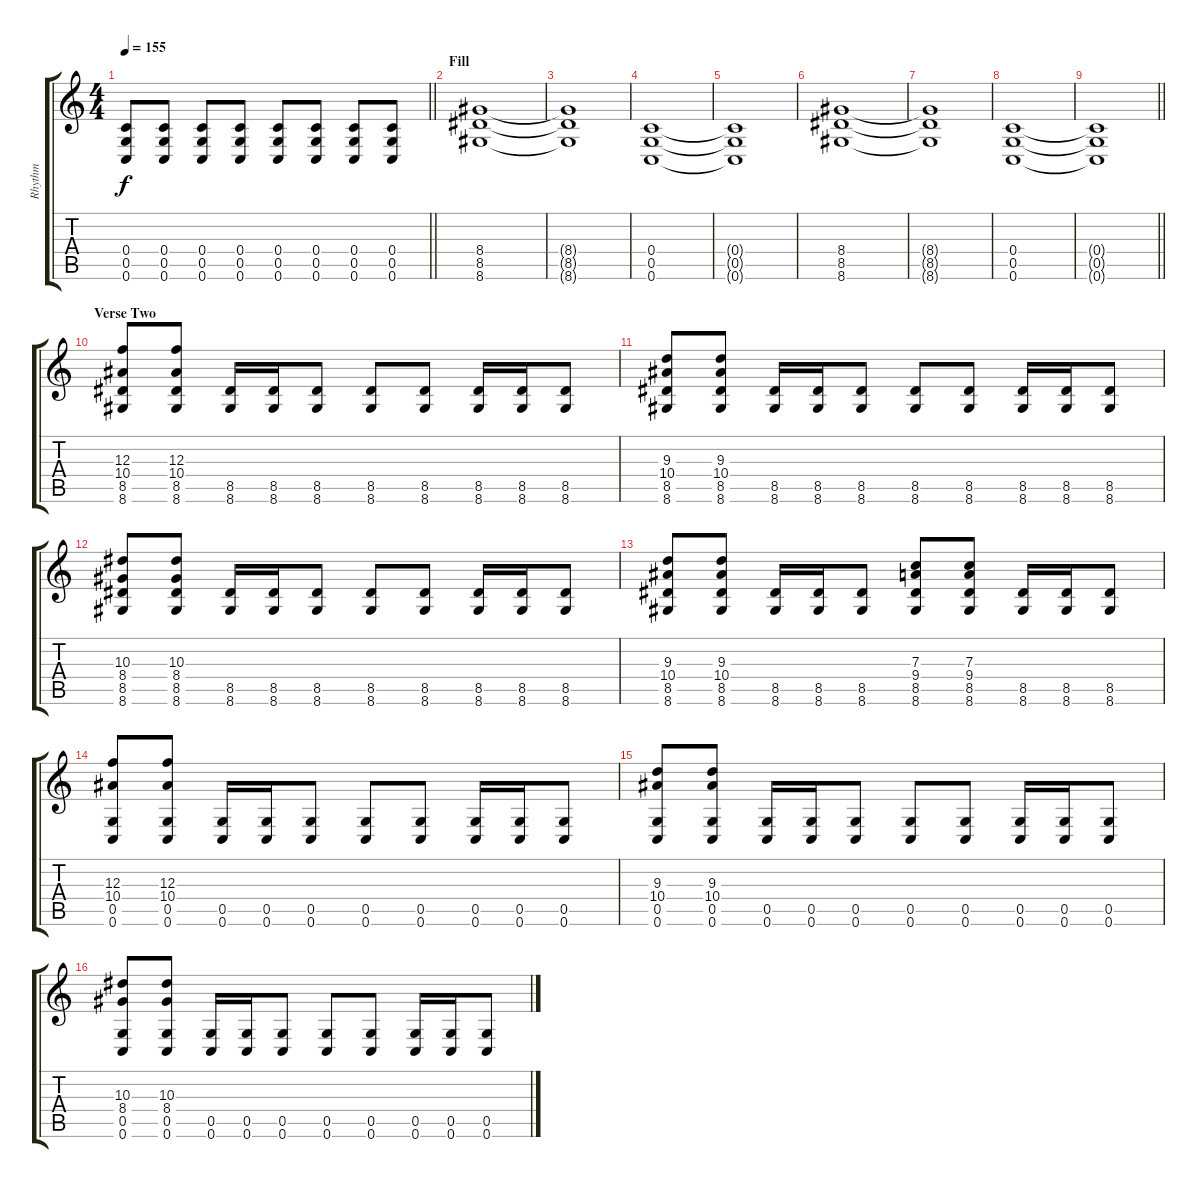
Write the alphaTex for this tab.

\track ("Rhythm" "Rhythm") {instrument overdrivenguitar}
\staff {score tabs}
\tuning (D4 A3 F3 C3 G2 C2) {hide}
\ts (4 4)
\tempo 155
\clef g2
\barLineRight lightlight
\ks c
(0.4 0.5 0.6).8{dy f} (0.4 0.5 0.6).8 (0.4 0.5 0.6).8 (0.4 0.5 0.6).8 (0.4 0.5 0.6).8 (0.4 0.5 0.6).8 (0.4 0.5 0.6).8 (0.4 0.5 0.6).8 |
\section ("" "Fill")
(8.4 8.5 8.6).1 |
(8.4{t} 8.5{t} 8.6{t}).1 |
(0.4 0.5 0.6).1 |
(0.4{t} 0.5{t} 0.6{t}).1 |
(8.4 8.5 8.6).1 |
(8.4{t} 8.5{t} 8.6{t}).1 |
(0.4 0.5 0.6).1 |
\barLineRight lightlight
(0.4{t} 0.5{t} 0.6{t}).1 |
\section ("" "Verse Two")
(12.3 10.4 8.5 8.6).8 (12.3 10.4 8.5 8.6).8 (8.5 8.6).16 (8.5 8.6).16 (8.5 8.6).8 (8.5 8.6).8 (8.5 8.6).8 (8.5 8.6).16 (8.5 8.6).16 (8.5 8.6).8 |
(9.3 10.4 8.5 8.6).8 (9.3 10.4 8.5 8.6).8 (8.5 8.6).16 (8.5 8.6).16 (8.5 8.6).8 (8.5 8.6).8 (8.5 8.6).8 (8.5 8.6).16 (8.5 8.6).16 (8.5 8.6).8 |
(10.3 8.4 8.5 8.6).8 (10.3 8.4 8.5 8.6).8 (8.5 8.6).16 (8.5 8.6).16 (8.5 8.6).8 (8.5 8.6).8 (8.5 8.6).8 (8.5 8.6).16 (8.5 8.6).16 (8.5 8.6).8 |
(9.3 10.4 8.5 8.6).8 (9.3 10.4 8.5 8.6).8 (8.5 8.6).16 (8.5 8.6).16 (8.5 8.6).8 (7.3 9.4 8.5 8.6).8 (7.3 9.4 8.5 8.6).8 (8.5 8.6).16 (8.5 8.6).16 (8.5 8.6).8 |
(12.3 10.4 0.5 0.6).8 (12.3 10.4 0.5 0.6).8 (0.5 0.6).16 (0.5 0.6).16 (0.5 0.6).8 (0.5 0.6).8 (0.5 0.6).8 (0.5 0.6).16 (0.5 0.6).16 (0.5 0.6).8 |
(9.3 10.4 0.5 0.6).8 (9.3 10.4 0.5 0.6).8 (0.5 0.6).16 (0.5 0.6).16 (0.5 0.6).8 (0.5 0.6).8 (0.5 0.6).8 (0.5 0.6).16 (0.5 0.6).16 (0.5 0.6).8 |
(10.3 8.4 0.5 0.6).8 (10.3 8.4 0.5 0.6).8 (0.5 0.6).16 (0.5 0.6).16 (0.5 0.6).8 (0.5 0.6).8 (0.5 0.6).8 (0.5 0.6).16 (0.5 0.6).16 (0.5 0.6).8
